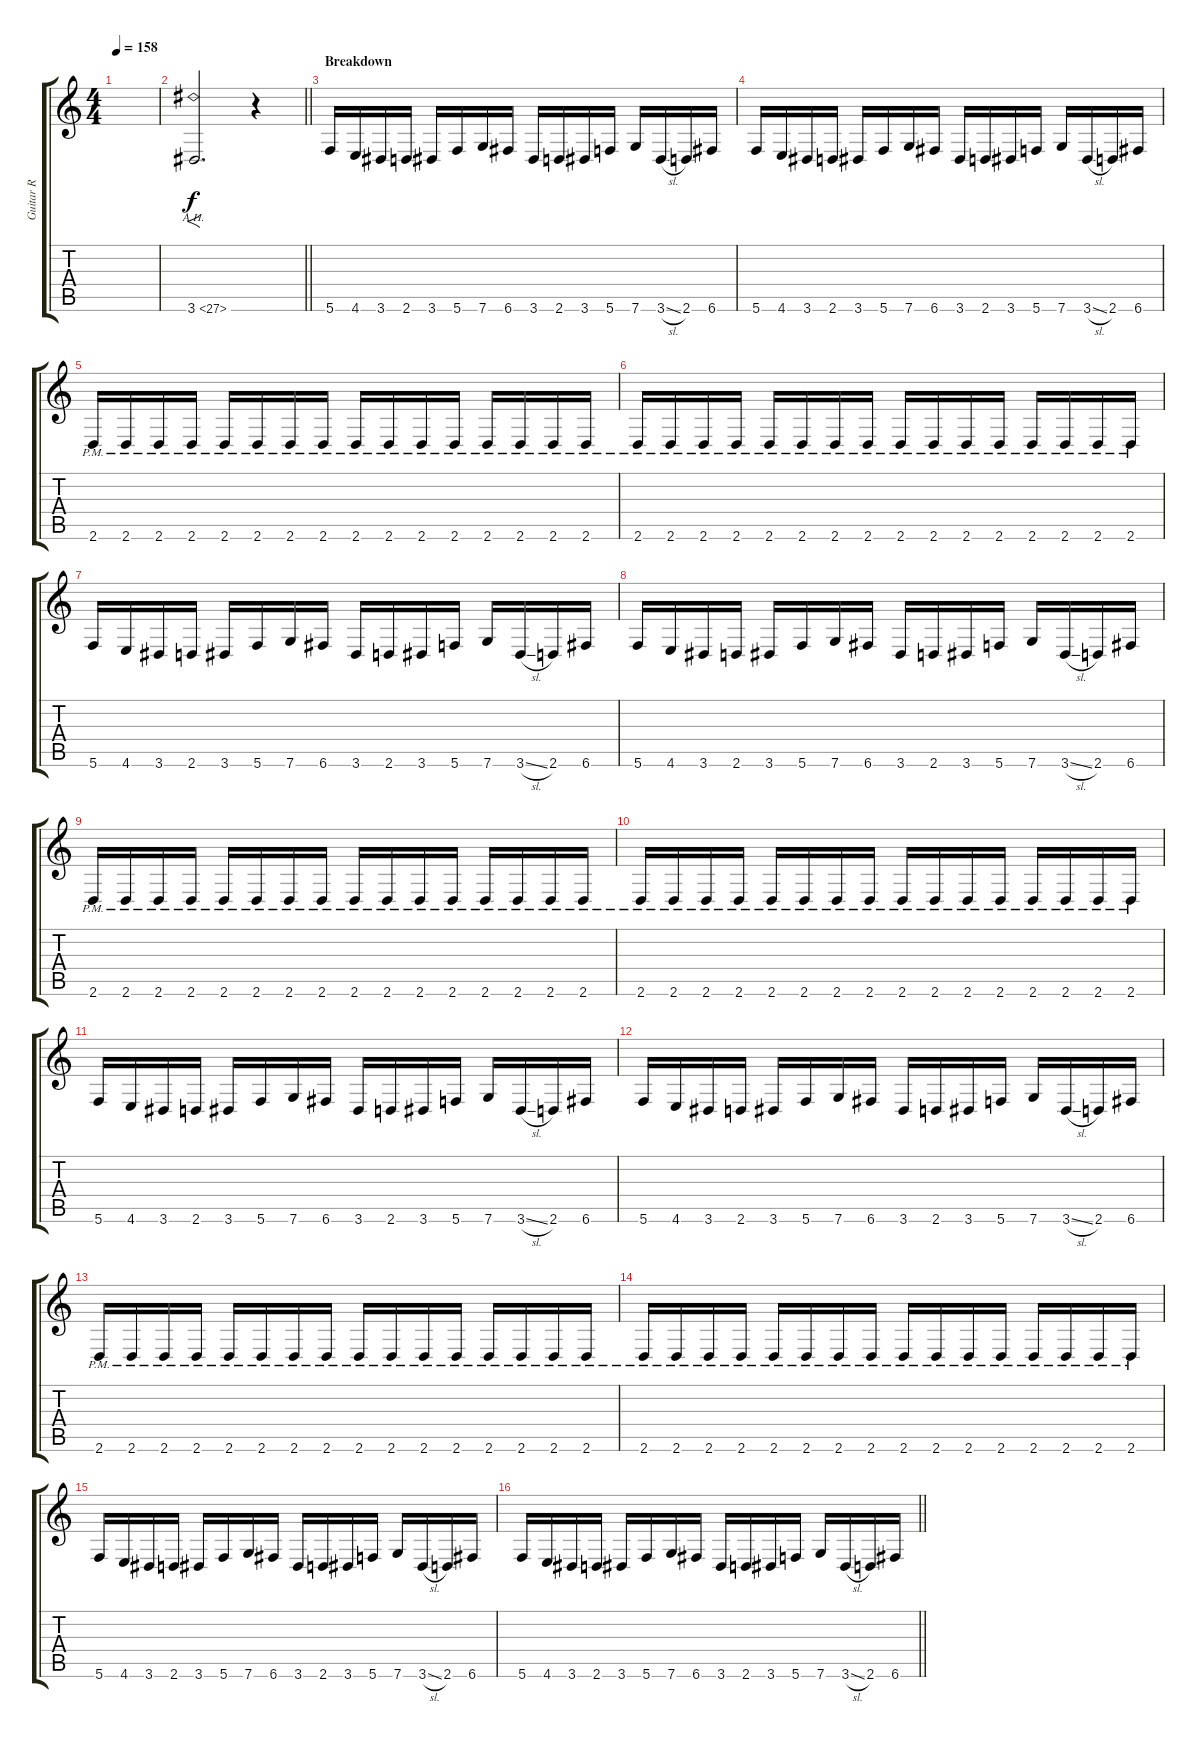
\track ("Guitar R" "Guitar R") {instrument overdrivenguitar}
\staff {score tabs}
\tuning (D4 A3 F3 C3 G2 C2) {hide}
\ts (4 4)
\tempo 158
\clef g2
\ks c
|
\barLineRight lightlight
3.6{ah 24}.2{f d} r.4 |
\section ("" "Breakdown")
5.6.16{volume 13} 4.6.16 3.6.16 2.6.16 3.6.16 5.6.16 7.6.16 6.6.16 3.6.16 2.6.16 3.6.16 5.6.16 7.6.16 3.6{sl}.16 2.6.16 6.6.16 |
5.6.16 4.6.16 3.6.16 2.6.16 3.6.16 5.6.16 7.6.16 6.6.16 3.6.16 2.6.16 3.6.16 5.6.16 7.6.16 3.6{sl}.16 2.6.16 6.6.16 |
2.6{pm}.16 2.6{pm}.16 2.6{pm}.16 2.6{pm}.16 2.6{pm}.16 2.6{pm}.16 2.6{pm}.16 2.6{pm}.16 2.6{pm}.16 2.6{pm}.16 2.6{pm}.16 2.6{pm}.16 2.6{pm}.16 2.6{pm}.16 2.6{pm}.16 2.6{pm}.16 |
2.6{pm}.16 2.6{pm}.16 2.6{pm}.16 2.6{pm}.16 2.6{pm}.16 2.6{pm}.16 2.6{pm}.16 2.6{pm}.16 2.6{pm}.16 2.6{pm}.16 2.6{pm}.16 2.6{pm}.16 2.6{pm}.16 2.6{pm}.16 2.6{pm}.16 2.6{pm}.16 |
5.6.16 4.6.16 3.6.16 2.6.16 3.6.16 5.6.16 7.6.16 6.6.16 3.6.16 2.6.16 3.6.16 5.6.16 7.6.16 3.6{sl}.16 2.6.16 6.6.16 |
5.6.16 4.6.16 3.6.16 2.6.16 3.6.16 5.6.16 7.6.16 6.6.16 3.6.16 2.6.16 3.6.16 5.6.16 7.6.16 3.6{sl}.16 2.6.16 6.6.16 |
2.6{pm}.16 2.6{pm}.16 2.6{pm}.16 2.6{pm}.16 2.6{pm}.16 2.6{pm}.16 2.6{pm}.16 2.6{pm}.16 2.6{pm}.16 2.6{pm}.16 2.6{pm}.16 2.6{pm}.16 2.6{pm}.16 2.6{pm}.16 2.6{pm}.16 2.6{pm}.16 |
2.6{pm}.16 2.6{pm}.16 2.6{pm}.16 2.6{pm}.16 2.6{pm}.16 2.6{pm}.16 2.6{pm}.16 2.6{pm}.16 2.6{pm}.16 2.6{pm}.16 2.6{pm}.16 2.6{pm}.16 2.6{pm}.16 2.6{pm}.16 2.6{pm}.16 2.6{pm}.16 |
5.6.16 4.6.16 3.6.16 2.6.16 3.6.16 5.6.16 7.6.16 6.6.16 3.6.16 2.6.16 3.6.16 5.6.16 7.6.16 3.6{sl}.16 2.6.16 6.6.16 |
5.6.16 4.6.16 3.6.16 2.6.16 3.6.16 5.6.16 7.6.16 6.6.16 3.6.16 2.6.16 3.6.16 5.6.16 7.6.16 3.6{sl}.16 2.6.16 6.6.16 |
2.6{pm}.16 2.6{pm}.16 2.6{pm}.16 2.6{pm}.16 2.6{pm}.16 2.6{pm}.16 2.6{pm}.16 2.6{pm}.16 2.6{pm}.16 2.6{pm}.16 2.6{pm}.16 2.6{pm}.16 2.6{pm}.16 2.6{pm}.16 2.6{pm}.16 2.6{pm}.16 |
2.6{pm}.16 2.6{pm}.16 2.6{pm}.16 2.6{pm}.16 2.6{pm}.16 2.6{pm}.16 2.6{pm}.16 2.6{pm}.16 2.6{pm}.16 2.6{pm}.16 2.6{pm}.16 2.6{pm}.16 2.6{pm}.16 2.6{pm}.16 2.6{pm}.16 2.6{pm}.16 |
5.6.16 4.6.16 3.6.16 2.6.16 3.6.16 5.6.16 7.6.16 6.6.16 3.6.16 2.6.16 3.6.16 5.6.16 7.6.16 3.6{sl}.16 2.6.16 6.6.16 |
\barLineRight lightlight
5.6.16 4.6.16 3.6.16 2.6.16 3.6.16 5.6.16 7.6.16 6.6.16 3.6.16 2.6.16 3.6.16 5.6.16 7.6.16 3.6{sl}.16 2.6.16 6.6.16
